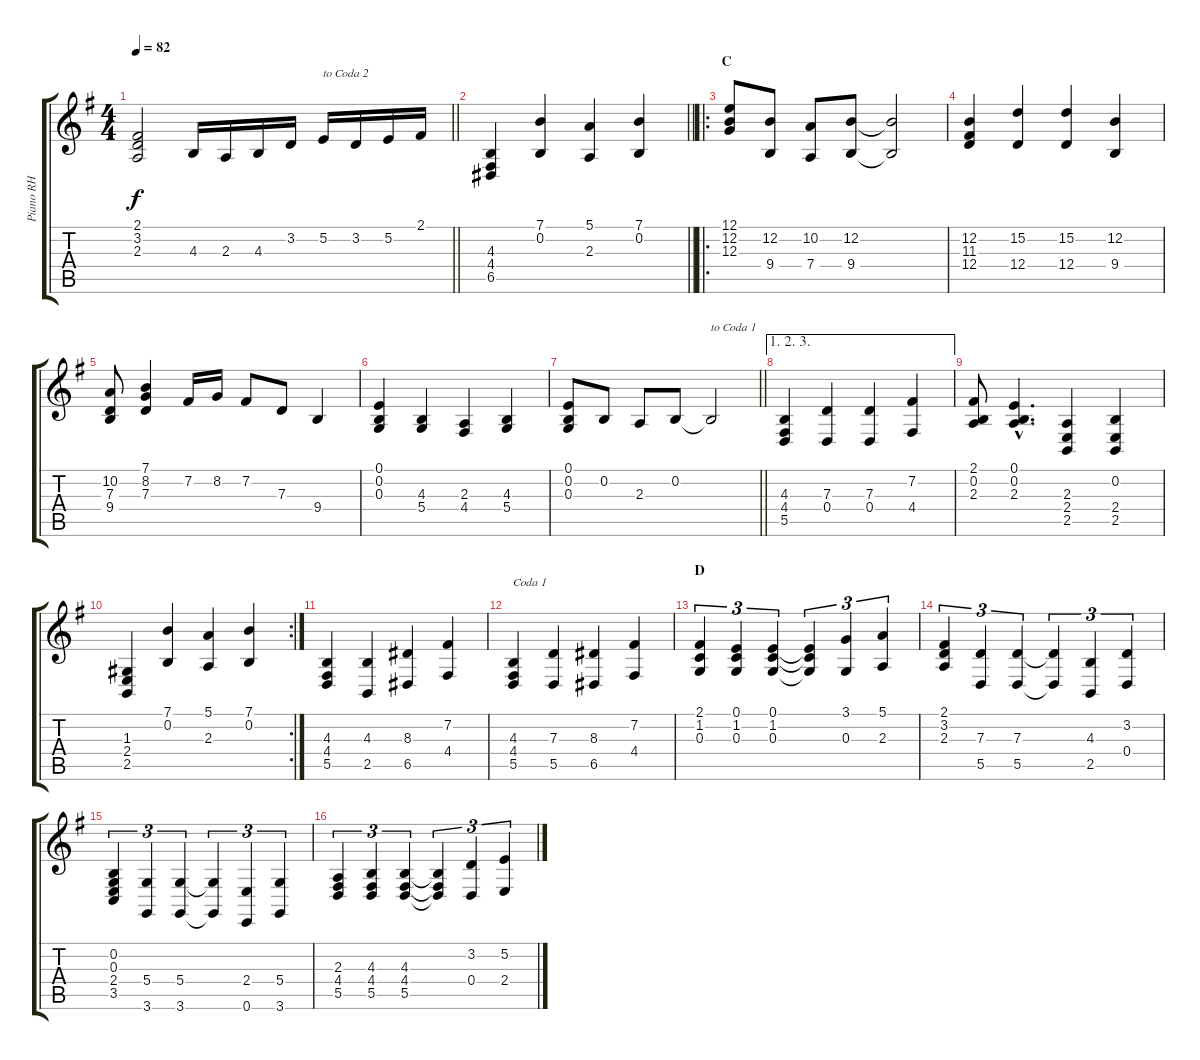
\track ("Piano RH" "Piano RH") {instrument acousticgrandpiano}
\staff {score tabs}
\tuning (E4 B3 G3 D3 A2 E2) {hide}
\ts (4 4)
\tempo 82
\clef g2
\barLineRight lightlight
\ks g
(2.1 3.2 2.3).2{dy f} 4.3.16 2.3.16 4.3.16 3.2.16 5.2.16{txt "to Coda 2"} 3.2.16 5.2.16 2.1.16 |
\section ("" "")
\barLineRight lightlight
(4.3 4.4 6.5).4 (7.1 0.2).4 (5.1 2.3).4 (7.1 0.2).4 |
\ro
\section ("" "C")
(12.1 12.2 12.3).8 (12.2 9.4).8 (10.2 7.4).8 (12.2 9.4).8 (12.2{t} 9.4{t}).2 |
(12.2 11.3 12.4).4 (15.2 12.4).4 (15.2 12.4).4 (12.2 9.4).4 |
(10.2 7.3 9.4).8 (7.1 8.2 7.3).4 7.2.16 8.2.16 7.2.8 7.3.8 9.4.4 |
(0.1 0.2 0.3).4 (4.3 5.4).4 (2.3 4.4).4 (4.3 5.4).4 |
\barLineRight lightlight
(0.1 0.2 0.3).8 0.2.8 2.3.8 0.2.8 0.2{t}.2{txt "to Coda 1"} |
\ae (1 2 3)
(4.3 4.4 5.5).4 (7.3 0.4).4 (7.3 0.4).4 (7.2 4.4).4 |
(2.1 0.2 2.3).8 (0.1{hac} 0.2{hac} 2.3{hac}).4{d} (2.3 2.4 2.5).4 (0.2 2.4 2.5).4 |
\rc 2
(1.3 2.4 2.5).4 (7.1 0.2).4 (5.1 2.3).4 (7.1 0.2).4 |
(4.3 4.4 5.5).4 (4.3 2.5).4 (8.3 6.5).4 (7.2 4.4).4 |
\section ("" "")
(4.3 4.4 5.5).4{txt "Coda 1"} (7.3 5.5).4 (8.3 6.5).4 (7.2 4.4).4 |
\section ("" "D")
(2.1 1.2 0.3).4{tu (3 2)} (0.1 1.2 0.3).4{tu (3 2)} (0.1 1.2 0.3).4{tu (3 2)} (0.1{t} 1.2{t} 0.3{t}).4{tu (3 2)} (3.1 0.3).4{tu (3 2)} (5.1 2.3).4{tu (3 2)} |
(2.1 3.2 2.3).4{tu (3 2)} (7.3 5.5).4{tu (3 2)} (7.3 5.5).4{tu (3 2)} (7.3{t} 5.5{t}).4{tu (3 2)} (4.3 2.5).4{tu (3 2)} (3.2 0.4).4{tu (3 2)} |
(0.2 0.3 2.4 3.5).4{tu (3 2)} (5.4 3.6).4{tu (3 2)} (5.4 3.6).4{tu (3 2)} (5.4{t} 3.6{t}).4{tu (3 2)} (2.4 0.6).4{tu (3 2)} (5.4 3.6).4{tu (3 2)} |
(2.3 4.4 5.5).4{tu (3 2)} (4.3 4.4 5.5).4{tu (3 2)} (4.3 4.4 5.5).4{tu (3 2)} (4.3{t} 4.4{t} 5.5{t}).4{tu (3 2)} (3.2 0.4).4{tu (3 2)} (5.2 2.4).4{tu (3 2)}
